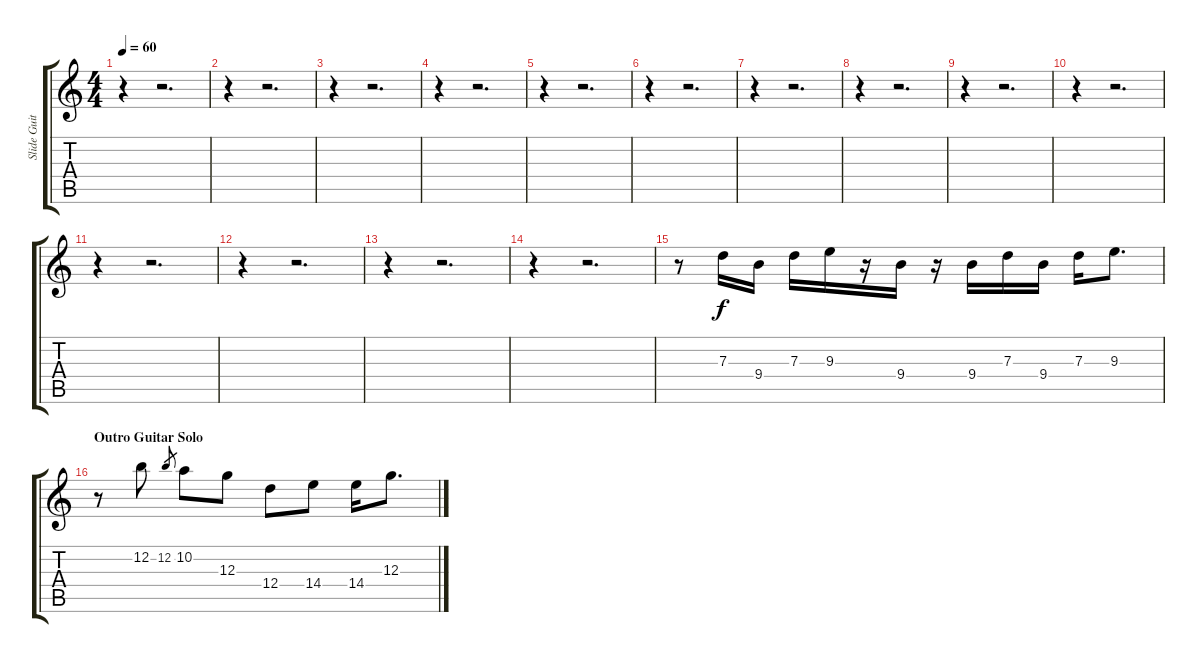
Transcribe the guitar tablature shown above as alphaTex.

\track ("Slide Guitar in Open G" "Slide Guit") {instrument electricguitarjazz}
\staff {score tabs}
\tuning (D4 B3 G3 D3 G2 D2) {hide}
\ts (4 4)
\tempo 60
\clef g2
\ks c
r.4{dy f} r.2{d} |
r.4 r.2{d} |
r.4 r.2{d} |
r.4 r.2{d} |
r.4 r.2{d} |
r.4 r.2{d} |
r.4 r.2{d} |
r.4 r.2{d} |
r.4 r.2{d} |
r.4 r.2{d} |
r.4 r.2{d} |
r.4 r.2{d} |
r.4 r.2{d} |
r.4 r.2{d} |
r.8 7.3.16 9.4.16 7.3.16 9.3.16 r.16 9.4.16 r.16 9.4.16 7.3.16 9.4.16 7.3.16 9.3.8{d} |
\section ("" "Outro Guitar Solo")
r.8 12.2.8 12.2.8{gr} 10.2.8 12.3.8 12.4.8 14.4.8 14.4.16 12.3.8{d}
